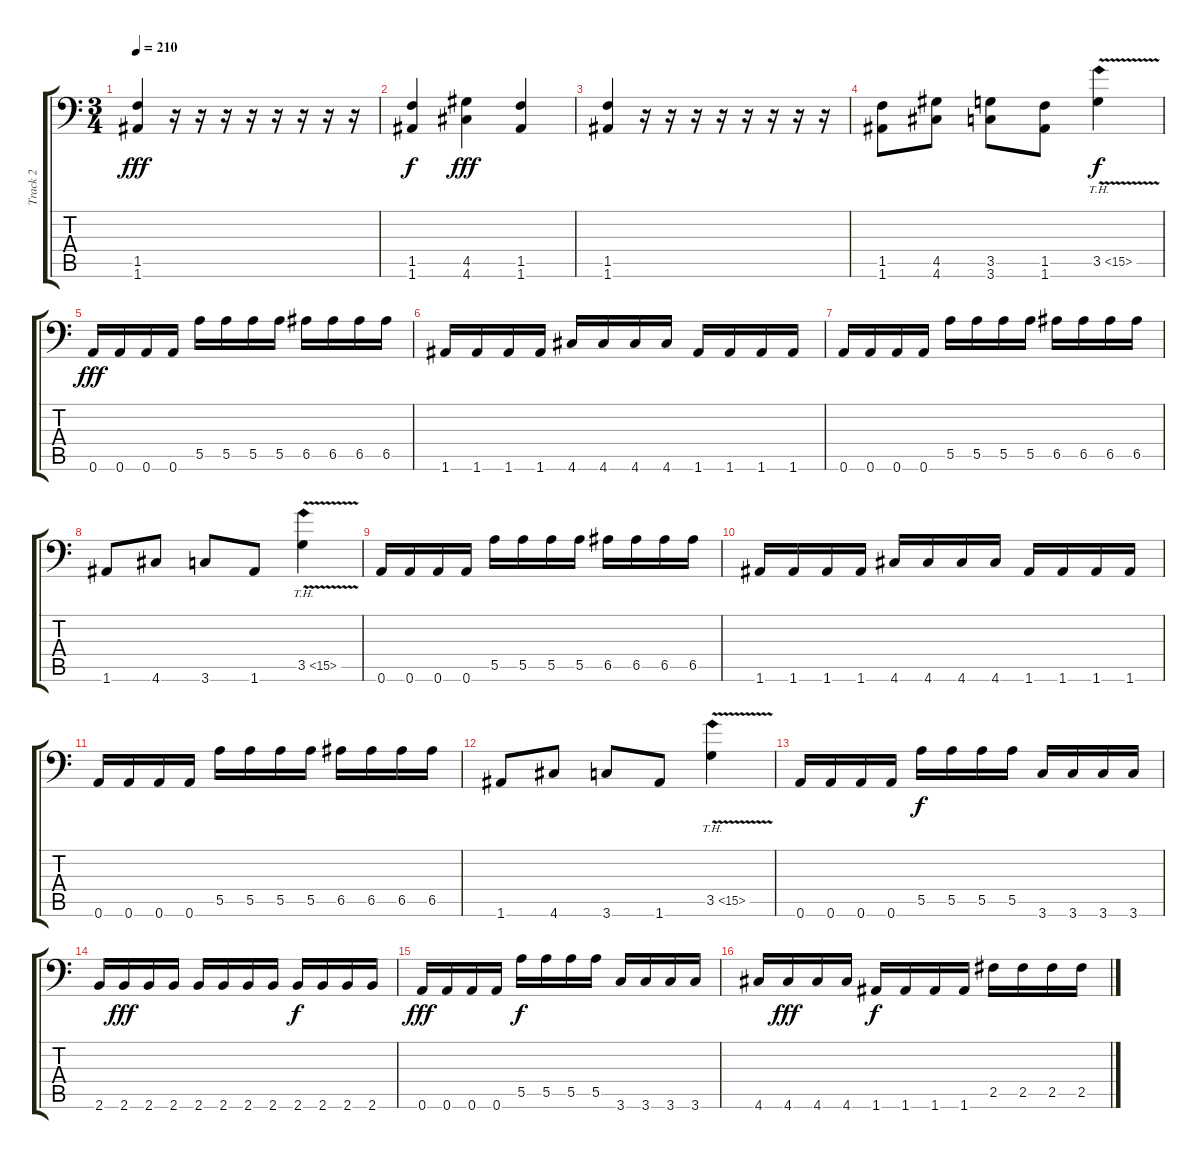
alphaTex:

\track ("Track 2" "Track 2") {instrument distortionguitar}
\staff {score tabs}
\tuning (B3 Gb3 D3 A2 E2 A1) {hide}
\ts (3 4)
\tempo 210
\clef f4
\ks c
(1.5 1.6).4{dy fff} r.16 r.16 r.16 r.16 r.16 r.16 r.16 r.16 |
(1.5 1.6).4{dy f} (4.5 4.6).4{dy fff} (1.5 1.6).4 |
(1.5 1.6).4 r.16 r.16 r.16 r.16 r.16 r.16 r.16 r.16 |
(1.5 1.6).8 (4.5 4.6).8 (3.5 3.6).8 (1.5 1.6).8 3.5{th 12 v}.4{dy f} |
0.6.16{dy fff} 0.6.16 0.6.16 0.6.16 5.5.16 5.5.16 5.5.16 5.5.16 6.5.16 6.5.16 6.5.16 6.5.16 |
1.6.16 1.6.16 1.6.16 1.6.16 4.6.16 4.6.16 4.6.16 4.6.16 1.6.16 1.6.16 1.6.16 1.6.16 |
0.6.16 0.6.16 0.6.16 0.6.16 5.5.16 5.5.16 5.5.16 5.5.16 6.5.16 6.5.16 6.5.16 6.5.16 |
1.6.8 4.6.8 3.6.8 1.6.8 3.5{th 12 v}.4 |
0.6.16 0.6.16 0.6.16 0.6.16 5.5.16 5.5.16 5.5.16 5.5.16 6.5.16 6.5.16 6.5.16 6.5.16 |
1.6.16 1.6.16 1.6.16 1.6.16 4.6.16 4.6.16 4.6.16 4.6.16 1.6.16 1.6.16 1.6.16 1.6.16 |
0.6.16 0.6.16 0.6.16 0.6.16 5.5.16 5.5.16 5.5.16 5.5.16 6.5.16 6.5.16 6.5.16 6.5.16 |
1.6.8 4.6.8 3.6.8 1.6.8 3.5{th 12 v}.4 |
0.6.16 0.6.16 0.6.16 0.6.16 5.5.16{dy f} 5.5.16 5.5.16 5.5.16 3.6.16 3.6.16 3.6.16 3.6.16 |
2.6.16 2.6.16{dy fff} 2.6.16 2.6.16 2.6.16 2.6.16 2.6.16 2.6.16 2.6.16{dy f} 2.6.16 2.6.16 2.6.16 |
0.6.16{dy fff} 0.6.16 0.6.16 0.6.16 5.5.16{dy f} 5.5.16 5.5.16 5.5.16 3.6.16 3.6.16 3.6.16 3.6.16 |
4.6.16 4.6.16{dy fff} 4.6.16 4.6.16 1.6.16{dy f} 1.6.16 1.6.16 1.6.16 2.5.16 2.5.16 2.5.16 2.5.16
